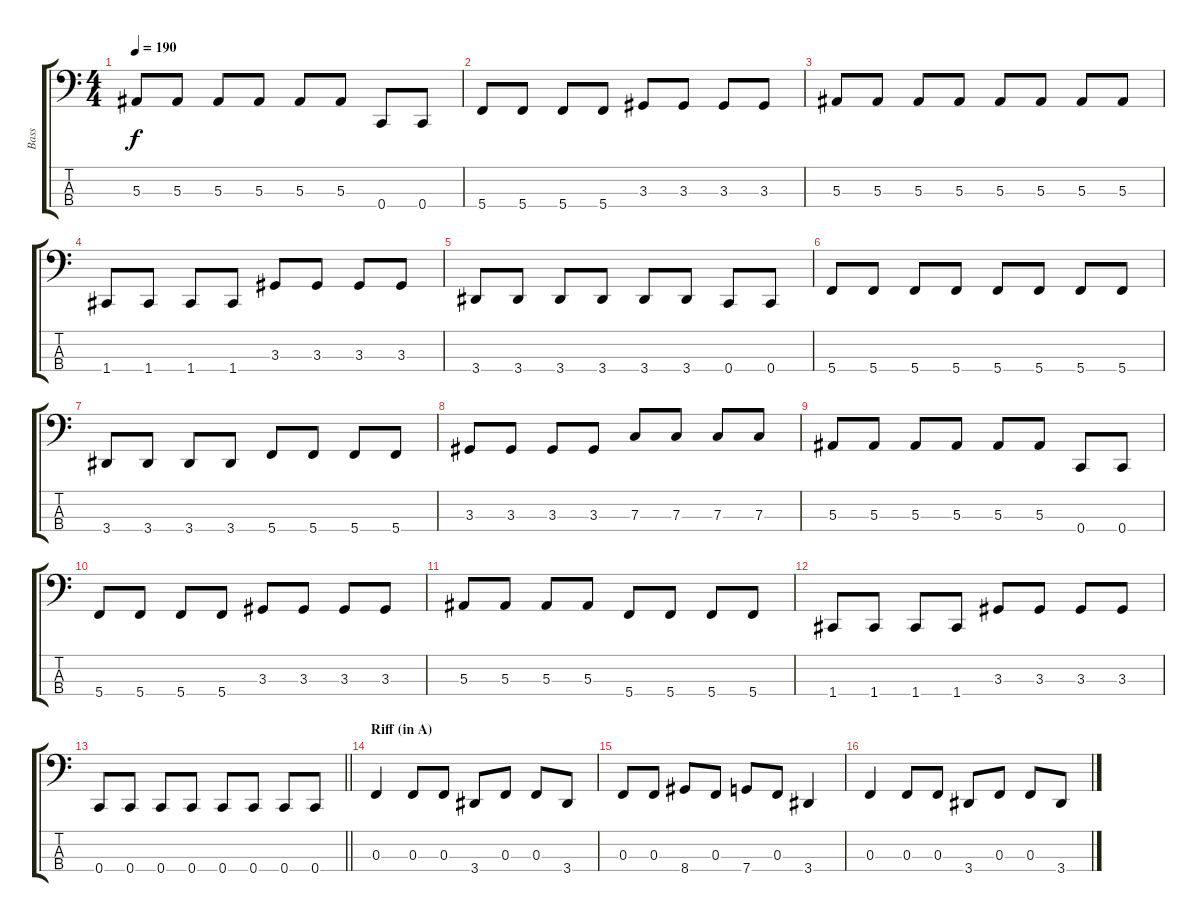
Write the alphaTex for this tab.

\track ("Bass" "Bass") {instrument electricbasspick}
\staff {score tabs}
\tuning (Eb2 Bb1 F1 C1) {hide}
\ts (4 4)
\tempo 190
\clef f4
\ks c
5.3.8{dy f} 5.3.8 5.3.8 5.3.8 5.3.8 5.3.8 0.4.8 0.4.8 |
5.4.8 5.4.8 5.4.8 5.4.8 3.3.8 3.3.8 3.3.8 3.3.8 |
5.3.8 5.3.8 5.3.8 5.3.8 5.3.8 5.3.8 5.3.8 5.3.8 |
1.4.8 1.4.8 1.4.8 1.4.8 3.3.8 3.3.8 3.3.8 3.3.8 |
3.4.8 3.4.8 3.4.8 3.4.8 3.4.8 3.4.8 0.4.8 0.4.8 |
5.4.8 5.4.8 5.4.8 5.4.8 5.4.8 5.4.8 5.4.8 5.4.8 |
3.4.8 3.4.8 3.4.8 3.4.8 5.4.8 5.4.8 5.4.8 5.4.8 |
3.3.8 3.3.8 3.3.8 3.3.8 7.3.8 7.3.8 7.3.8 7.3.8 |
5.3.8 5.3.8 5.3.8 5.3.8 5.3.8 5.3.8 0.4.8 0.4.8 |
5.4.8 5.4.8 5.4.8 5.4.8 3.3.8 3.3.8 3.3.8 3.3.8 |
5.3.8 5.3.8 5.3.8 5.3.8 5.4.8 5.4.8 5.4.8 5.4.8 |
1.4.8 1.4.8 1.4.8 1.4.8 3.3.8 3.3.8 3.3.8 3.3.8 |
\barLineRight lightlight
0.4.8 0.4.8 0.4.8 0.4.8 0.4.8 0.4.8 0.4.8 0.4.8 |
\section ("" "Riff (in A)")
0.3.4 0.3.8 0.3.8 3.4.8 0.3.8 0.3.8 3.4.8 |
0.3.8 0.3.8 8.4.8 0.3.8 7.4.8 0.3.8 3.4.4 |
0.3.4 0.3.8 0.3.8 3.4.8 0.3.8 0.3.8 3.4.8
